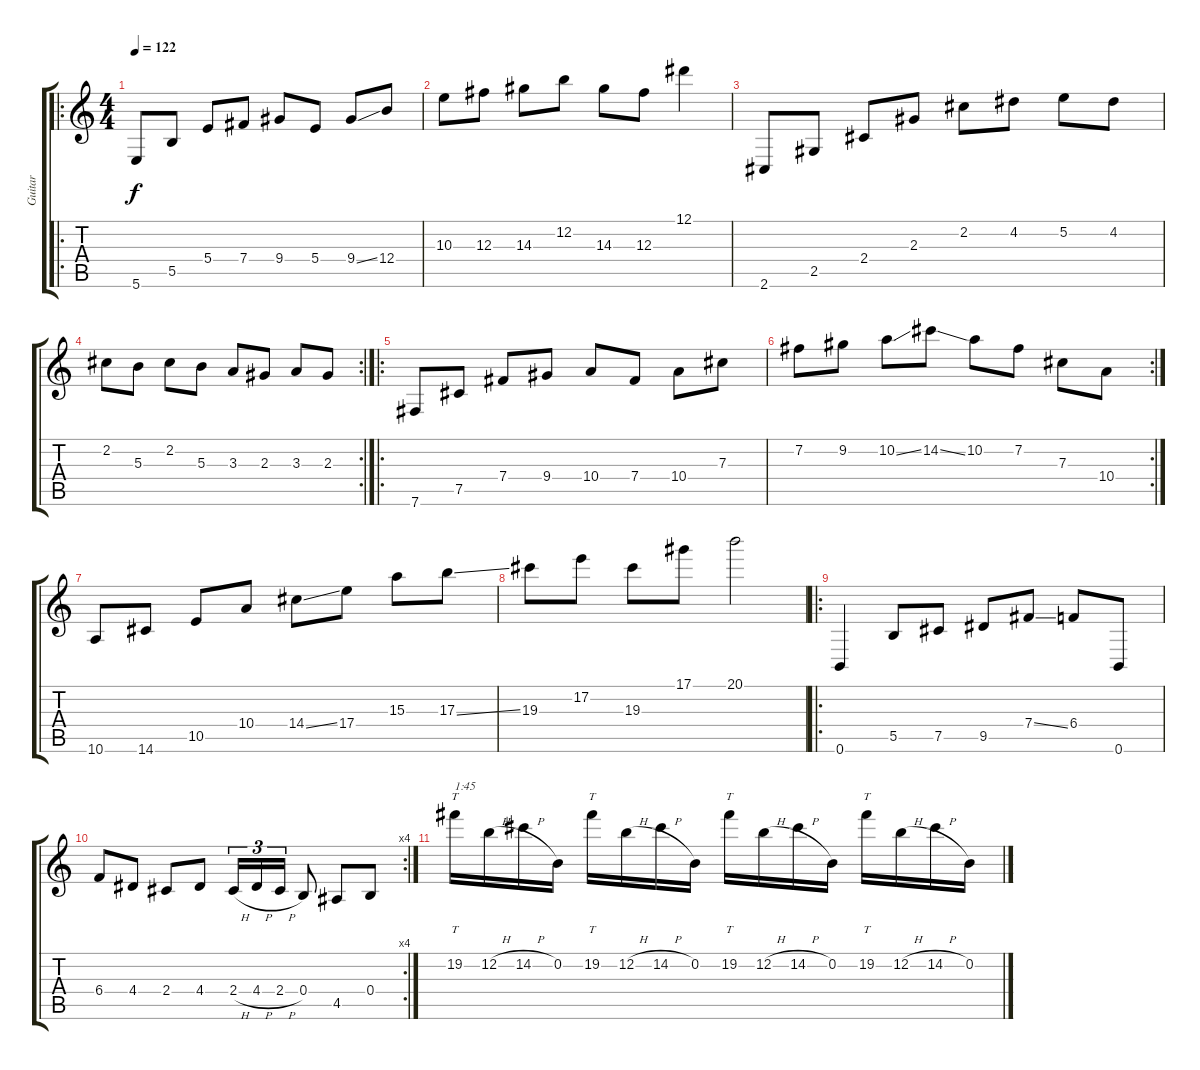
\track ("Guitar" "Guitar") {instrument distortionguitar}
\staff {score tabs}
\tuning (Eb4 B3 Gb3 B2 Gb2 B1) {hide}
\ro
\ts (4 4)
\tempo 122
\clef g2
\ks c
5.6.8{dy f} 5.5.8 5.4.8 7.4.8 9.4.8 5.4.8 9.4{ss}.8 12.4.8 |
10.3.8 12.3.8 14.3.8 12.2.8 14.3.8 12.3.8 12.1.4 |
2.6.8 2.5.8 2.4.8 2.3.8 2.2.8 4.2.8 5.2.8 4.2.8 |
\rc 2
2.2.8 5.3.8 2.2.8 5.3.8 3.3.8 2.3.8 3.3.8 2.3.8 |
\ro
7.6.8 7.5.8 7.4.8 9.4.8 10.4.8 7.4.8 10.4.8 7.3.8 |
\rc 2
7.2.8 9.2.8 10.2{ss}.8 14.2{ss}.8 10.2.8 7.2.8 7.3.8 10.4.8 |
10.6.8 14.6.8 10.5.8 10.4.8 14.4{ss}.8 17.4.8 15.3.8 17.3{ss}.8 |
19.3.8 17.2.8 19.3.8 17.1.8 20.1.2 |
\ro
0.6.4 5.5.8 7.5.8 9.5.8 7.4{ss}.8 6.4.8 0.6.8 |
\rc 4
6.4.8 4.4.8 2.4.8 4.4.8 2.4{h}.16{tu (3 2)} 4.4{h}.16{tu (3 2)} 2.4{h}.16{tu (3 2)} 0.4.8 4.5.8 0.4.8 |
19.2.16{tt txt "1:45"} 12.2{h}.16 14.2{h}.16 0.2.16 19.2.16{tt} 12.2{h}.16 14.2{h}.16 0.2.16 19.2.16{tt} 12.2{h}.16 14.2{h}.16 0.2.16 19.2.16{tt} 12.2{h}.16 14.2{h}.16 0.2.16
